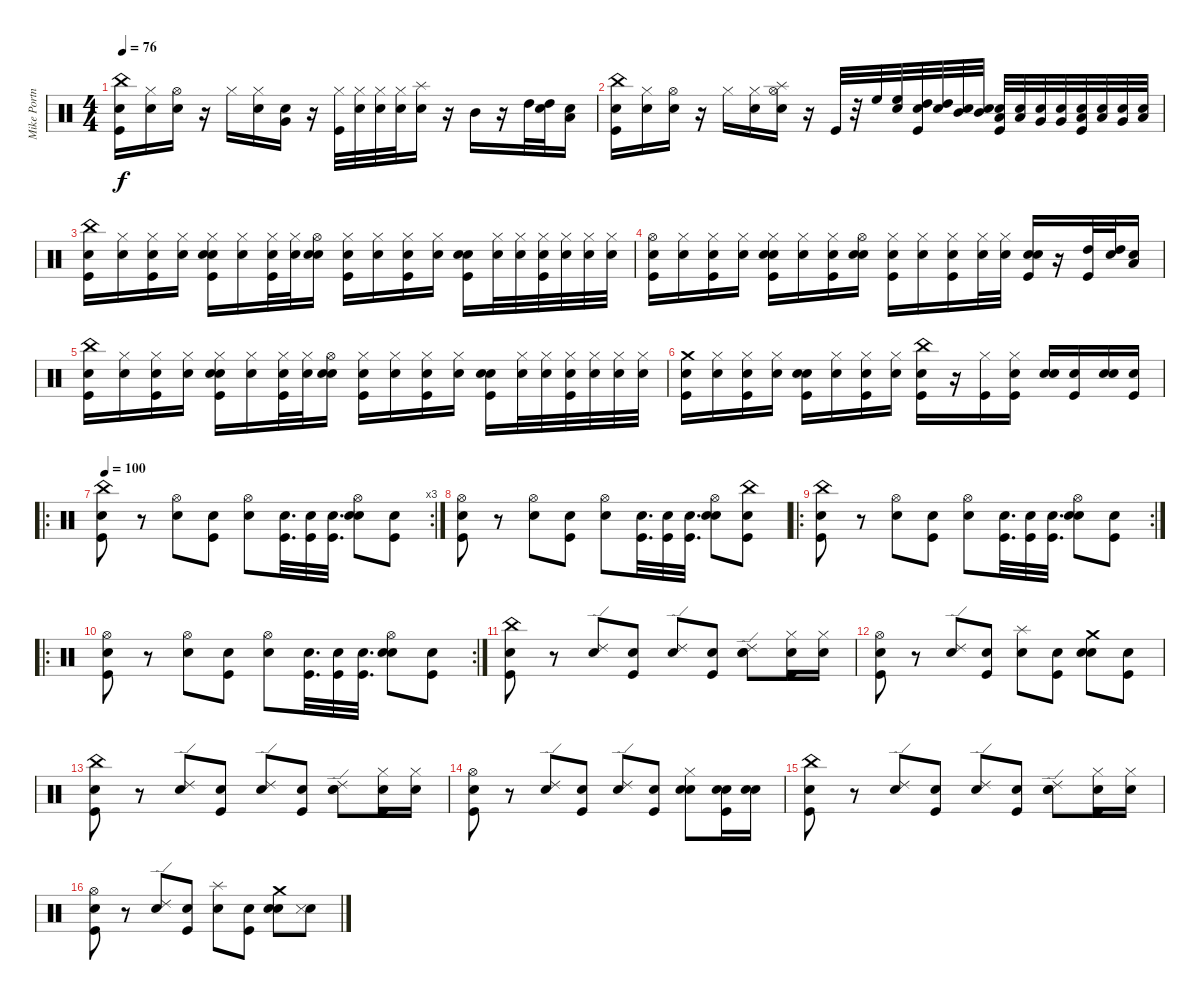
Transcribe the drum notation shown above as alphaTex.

\track ("Mike Portnoy" "Mike Portn") {instrument percussion}
\staff {score}
\articulation defaults
\ts (4 4)
\tempo 76
\clef neutral
\ks c
("Snare (hit)" "Kick (hit)" "China (hit)").16{dy f} ("Snare (hit)" "Hi-Hat (closed)").16 ("Snare (hit)" "Hi-Hat (open)").16 r.16 "Hi-Hat (closed)".16 ("Snare (hit)" "Hi-Hat (closed)").16 ("Snare (hit)" "Very Low Tom (hit)").16 r.16 ("Kick (hit)" "Hi-Hat (closed)").32 ("Snare (hit)" "Hi-Hat (closed)").32 ("Snare (hit)" "Hi-Hat (closed)").32 ("Snare (hit)" "Hi-Hat (closed)").32 ("Snare (hit)" "Splash (hit)").16 r.16 "Mid Tom (hit)".16 r.16 "High Tom (hit)".32 ("Snare (hit)" "High Tom (hit)").32 ("Snare (hit)" "Low Tom (hit)").16 |
("Snare (hit)" "Kick (hit)" "China (hit)").16 ("Snare (hit)" "Hi-Hat (closed)").16 ("Snare (hit)" "Hi-Hat (open)").16 r.16 "Hi-Hat (closed)".16 ("Snare (hit)" "Hi-Hat (closed)").16 ("Snare (hit)" "Hi-Hat (open)" "Splash (hit)").16 r.16 "Kick (hit)".32 r.32 "High Floor Tom (hit)".32 ("Snare (hit)" "High Floor Tom (hit)").32 ("Snare (hit)" "Kick (hit)" "High Tom (hit)").32 ("Snare (hit)" "High Tom (hit)").32 ("Snare (hit)" "Mid Tom (hit)").32 ("Snare (hit)" "Mid Tom (hit)").32 ("Snare (hit)" "Kick (hit)" "Low Tom (hit)").32 ("Snare (hit)" "Low Tom (hit)").32 ("Snare (hit)" "Very Low Tom (hit)").32 ("Snare (hit)" "Very Low Tom (hit)").32 ("Snare (hit)" "Kick (hit)" "Low Floor Tom (hit)").32 ("Snare (hit)" "Low Floor Tom (hit)").32 ("Snare (hit)" "Very Low Tom (hit)").32 ("Snare (hit)" "Low Floor Tom (hit)").32 |
("Snare (hit)" "Kick (hit)" "China (hit)").16 ("Snare (hit)" "Hi-Hat (closed)").16 ("Snare (hit)" "Kick (hit)" "Hi-Hat (closed)").16 ("Snare (hit)" "Hi-Hat (closed)").16 ("Snare (hit)" "Kick (hit)" "Snare (hit) 2" "Hi-Hat (closed)").16 ("Snare (hit)" "Hi-Hat (closed)").16 ("Snare (hit)" "Kick (hit)" "Hi-Hat (closed)").32 ("Snare (hit)" "Hi-Hat (closed)").32 ("Snare (hit)" "Snare (hit) 2" "Hi-Hat (open)").16 ("Snare (hit)" "Kick (hit)" "Hi-Hat (closed)").16 ("Snare (hit)" "Hi-Hat (closed)").16 ("Snare (hit)" "Kick (hit)" "Hi-Hat (closed)").16 ("Snare (hit)" "Hi-Hat (closed)").16 ("Snare (hit)" "Kick (hit)" "Snare (hit) 2").16 ("Snare (hit)" "Hi-Hat (closed)").32 ("Snare (hit)" "Hi-Hat (closed)").32 ("Snare (hit)" "Kick (hit)" "Hi-Hat (closed)").32 ("Snare (hit)" "Hi-Hat (closed)").32 ("Snare (hit)" "Hi-Hat (closed)").32 ("Snare (hit)" "Hi-Hat (closed)").32 |
("Snare (hit)" "Kick (hit)" "Hi-Hat (open)").16 ("Snare (hit)" "Hi-Hat (closed)").16 ("Snare (hit)" "Kick (hit)" "Hi-Hat (closed)").16 ("Snare (hit)" "Hi-Hat (closed)").16 ("Snare (hit)" "Kick (hit)" "Snare (hit) 2" "Hi-Hat (closed)").16 ("Snare (hit)" "Hi-Hat (closed)").16 ("Snare (hit)" "Kick (hit)" "Hi-Hat (closed)").16 ("Snare (hit)" "Snare (hit) 2" "Hi-Hat (open)").16 ("Snare (hit)" "Kick (hit)" "Hi-Hat (closed)").16 ("Snare (hit)" "Hi-Hat (closed)").16 ("Snare (hit)" "Kick (hit)" "Hi-Hat (closed)").16 ("Snare (hit)" "Hi-Hat (closed)").32 ("Snare (hit)" "Hi-Hat (closed)").32 ("Snare (hit)" "Kick (hit)" "Snare (hit) 2").16 r.16 ("Kick (hit)" "High Tom (hit)").32 ("Snare (hit)" "High Tom (hit)").32 ("Snare (hit)" "Low Tom (hit)").16 |
("Snare (hit)" "Kick (hit)" "China (hit)").16 ("Snare (hit)" "Hi-Hat (closed)").16 ("Snare (hit)" "Kick (hit)" "Hi-Hat (closed)").16 ("Snare (hit)" "Hi-Hat (closed)").16 ("Snare (hit)" "Kick (hit)" "Snare (hit) 2" "Hi-Hat (closed)").16 ("Snare (hit)" "Hi-Hat (closed)").16 ("Snare (hit)" "Kick (hit)" "Hi-Hat (closed)").32 ("Snare (hit)" "Hi-Hat (closed)").32 ("Snare (hit)" "Snare (hit) 2" "Hi-Hat (open)").16 ("Snare (hit)" "Kick (hit)" "Hi-Hat (closed)").16 ("Snare (hit)" "Hi-Hat (closed)").16 ("Snare (hit)" "Kick (hit)" "Hi-Hat (closed)").16 ("Snare (hit)" "Hi-Hat (closed)").16 ("Snare (hit)" "Kick (hit)" "Snare (hit) 2").16 ("Snare (hit)" "Hi-Hat (closed)").32 ("Snare (hit)" "Hi-Hat (closed)").32 ("Snare (hit)" "Kick (hit)" "Hi-Hat (closed)").32 ("Snare (hit)" "Hi-Hat (closed)").32 ("Snare (hit)" "Hi-Hat (closed)").32 ("Snare (hit)" "Hi-Hat (closed)").32 |
("Snare (hit)" "Kick (hit)" "Crash medium (hit)").16 ("Snare (hit)" "Hi-Hat (closed)").16 ("Snare (hit)" "Kick (hit)" "Hi-Hat (closed)").16 ("Snare (hit)" "Hi-Hat (closed)").16 ("Snare (hit)" "Kick (hit)" "Snare (hit) 2").16 ("Snare (hit)" "Hi-Hat (closed)").16 ("Snare (hit)" "Kick (hit)" "Hi-Hat (closed)").16 ("Snare (hit)" "Hi-Hat (closed)").16 ("Snare (hit)" "Kick (hit)" "China (hit)").16 r.16 ("Kick (hit)" "Hi-Hat (closed)").16 ("Snare (hit)" "Kick (hit)" "Hi-Hat (closed)").16 ("Snare (hit)" "Snare (hit) 2").16 ("Snare (hit)" "Kick (hit)").16 ("Snare (hit)" "Snare (hit) 2").16 ("Snare (hit)" "Kick (hit)").16 |
\ro
\rc 3
\tempo 100
("Snare (hit)" "Kick (hit)" "China (hit)").8 r.8 ("Snare (hit) 2" "Hi-Hat (open)").8 ("Snare (hit)" "Kick (hit)").8 ("Snare (hit)" "Hi-Hat (open)").8 ("Snare (hit)" "Kick (hit)").32{d} ("Snare (hit)" "Kick (hit)").32 ("Snare (hit)" "Kick (hit)").32{d} ("Snare (hit)" "Snare (hit) 2" "Hi-Hat (open)").8 ("Snare (hit)" "Kick (hit)").8 |
("Snare (hit)" "Kick (hit)" "Hi-Hat (open)").8 r.8 ("Snare (hit) 2" "Hi-Hat (open)").8 ("Snare (hit)" "Kick (hit)").8 ("Snare (hit)" "Hi-Hat (open)").8 ("Snare (hit)" "Kick (hit)").32{d} ("Snare (hit)" "Kick (hit)").32 ("Snare (hit)" "Kick (hit)").32{d} ("Snare (hit)" "Snare (hit) 2" "Hi-Hat (open)").8 ("Snare (hit)" "Kick (hit)" "China (hit)").8 |
\ro
\rc 2
("Snare (hit)" "Kick (hit)" "China (hit)").8 r.8 ("Snare (hit) 2" "Hi-Hat (open)").8 ("Snare (hit)" "Kick (hit)").8 ("Snare (hit)" "Hi-Hat (open)").8 ("Snare (hit)" "Kick (hit)").32{d} ("Snare (hit)" "Kick (hit)").32 ("Snare (hit)" "Kick (hit)").32{d} ("Snare (hit)" "Snare (hit) 2" "Hi-Hat (open)").8 ("Snare (hit)" "Kick (hit)").8 |
\ro
\rc 2
("Snare (hit)" "Kick (hit)" "Hi-Hat (open)").8 r.8 ("Snare (hit) 2" "Hi-Hat (open)").8 ("Snare (hit)" "Kick (hit)").8 ("Snare (hit)" "Hi-Hat (open)").8 ("Snare (hit)" "Kick (hit)").32{d} ("Snare (hit)" "Kick (hit)").32 ("Snare (hit)" "Kick (hit)").32{d} ("Snare (hit)" "Snare (hit) 2" "Hi-Hat (open)").8 ("Snare (hit)" "Kick (hit)").8 |
("Snare (hit)" "Kick (hit)" "China (hit)").8 r.8 ("Snare (hit) 2" "Ride (edge) 2").8 ("Snare (hit)" "Kick (hit)").8 ("Snare (hit)" "Ride (edge) 2").8 ("Snare (hit)" "Kick (hit)").8 ("Snare (hit)" "Snare (hit) 2" "Ride (edge) 2").8 ("Snare (hit)" "Kick (hit)" "Hi-Hat (closed)").16 ("Snare (hit)" "Hi-Hat (closed)").16 |
("Snare (hit)" "Kick (hit)" "Hi-Hat (open)").8 r.8 ("Snare (hit) 2" "Ride (edge) 2").8 ("Snare (hit)" "Kick (hit)").8 ("Snare (hit)" "Splash (hit)").8 ("Snare (hit)" "Kick (hit)").8 ("Snare (hit)" "Snare (hit) 2" "Crash medium (hit)").8 ("Snare (hit)" "Kick (hit)").8 |
("Snare (hit)" "Kick (hit)" "China (hit)").8 r.8 ("Snare (hit) 2" "Ride (edge) 2").8 ("Snare (hit)" "Kick (hit)").8 ("Snare (hit)" "Ride (edge) 2").8 ("Snare (hit)" "Kick (hit)").8 ("Snare (hit)" "Snare (hit) 2" "Ride (edge) 2").8 ("Snare (hit)" "Kick (hit)" "Hi-Hat (closed)").16 ("Snare (hit)" "Hi-Hat (closed)").16 |
("Snare (hit)" "Kick (hit)" "Hi-Hat (open)").8 r.8 ("Snare (hit) 2" "Ride (edge) 2").8 ("Snare (hit)" "Kick (hit)").8 ("Snare (hit)" "Ride (edge) 2").8 ("Snare (hit)" "Kick (hit)").8 ("Snare (hit)" "Snare (hit) 2" "Hi-Hat (closed)").8 ("Snare (hit)" "Kick (hit)" "Snare (hit) 2").16 ("Snare (hit)" "Snare (hit) 2").16 |
("Snare (hit)" "Kick (hit)" "China (hit)").8 r.8 ("Snare (hit) 2" "Ride (edge) 2").8 ("Snare (hit)" "Kick (hit)").8 ("Snare (hit)" "Ride (edge) 2").8 ("Snare (hit)" "Kick (hit)").8 ("Snare (hit)" "Snare (hit) 2" "Ride (edge) 2").8 ("Snare (hit)" "Kick (hit)" "Hi-Hat (closed)").16 ("Snare (hit)" "Hi-Hat (closed)").16 |
("Snare (hit)" "Kick (hit)" "Hi-Hat (open)").8 r.8 ("Snare (hit) 2" "Ride (edge) 2").8 ("Snare (hit)" "Kick (hit)").8 ("Snare (hit)" "Splash (hit)").8 ("Snare (hit)" "Kick (hit)").8 ("Snare (hit)" "Snare (hit) 2" "Crash medium (hit)").8 ("Snare (hit)" "Metronome (hit)").8
